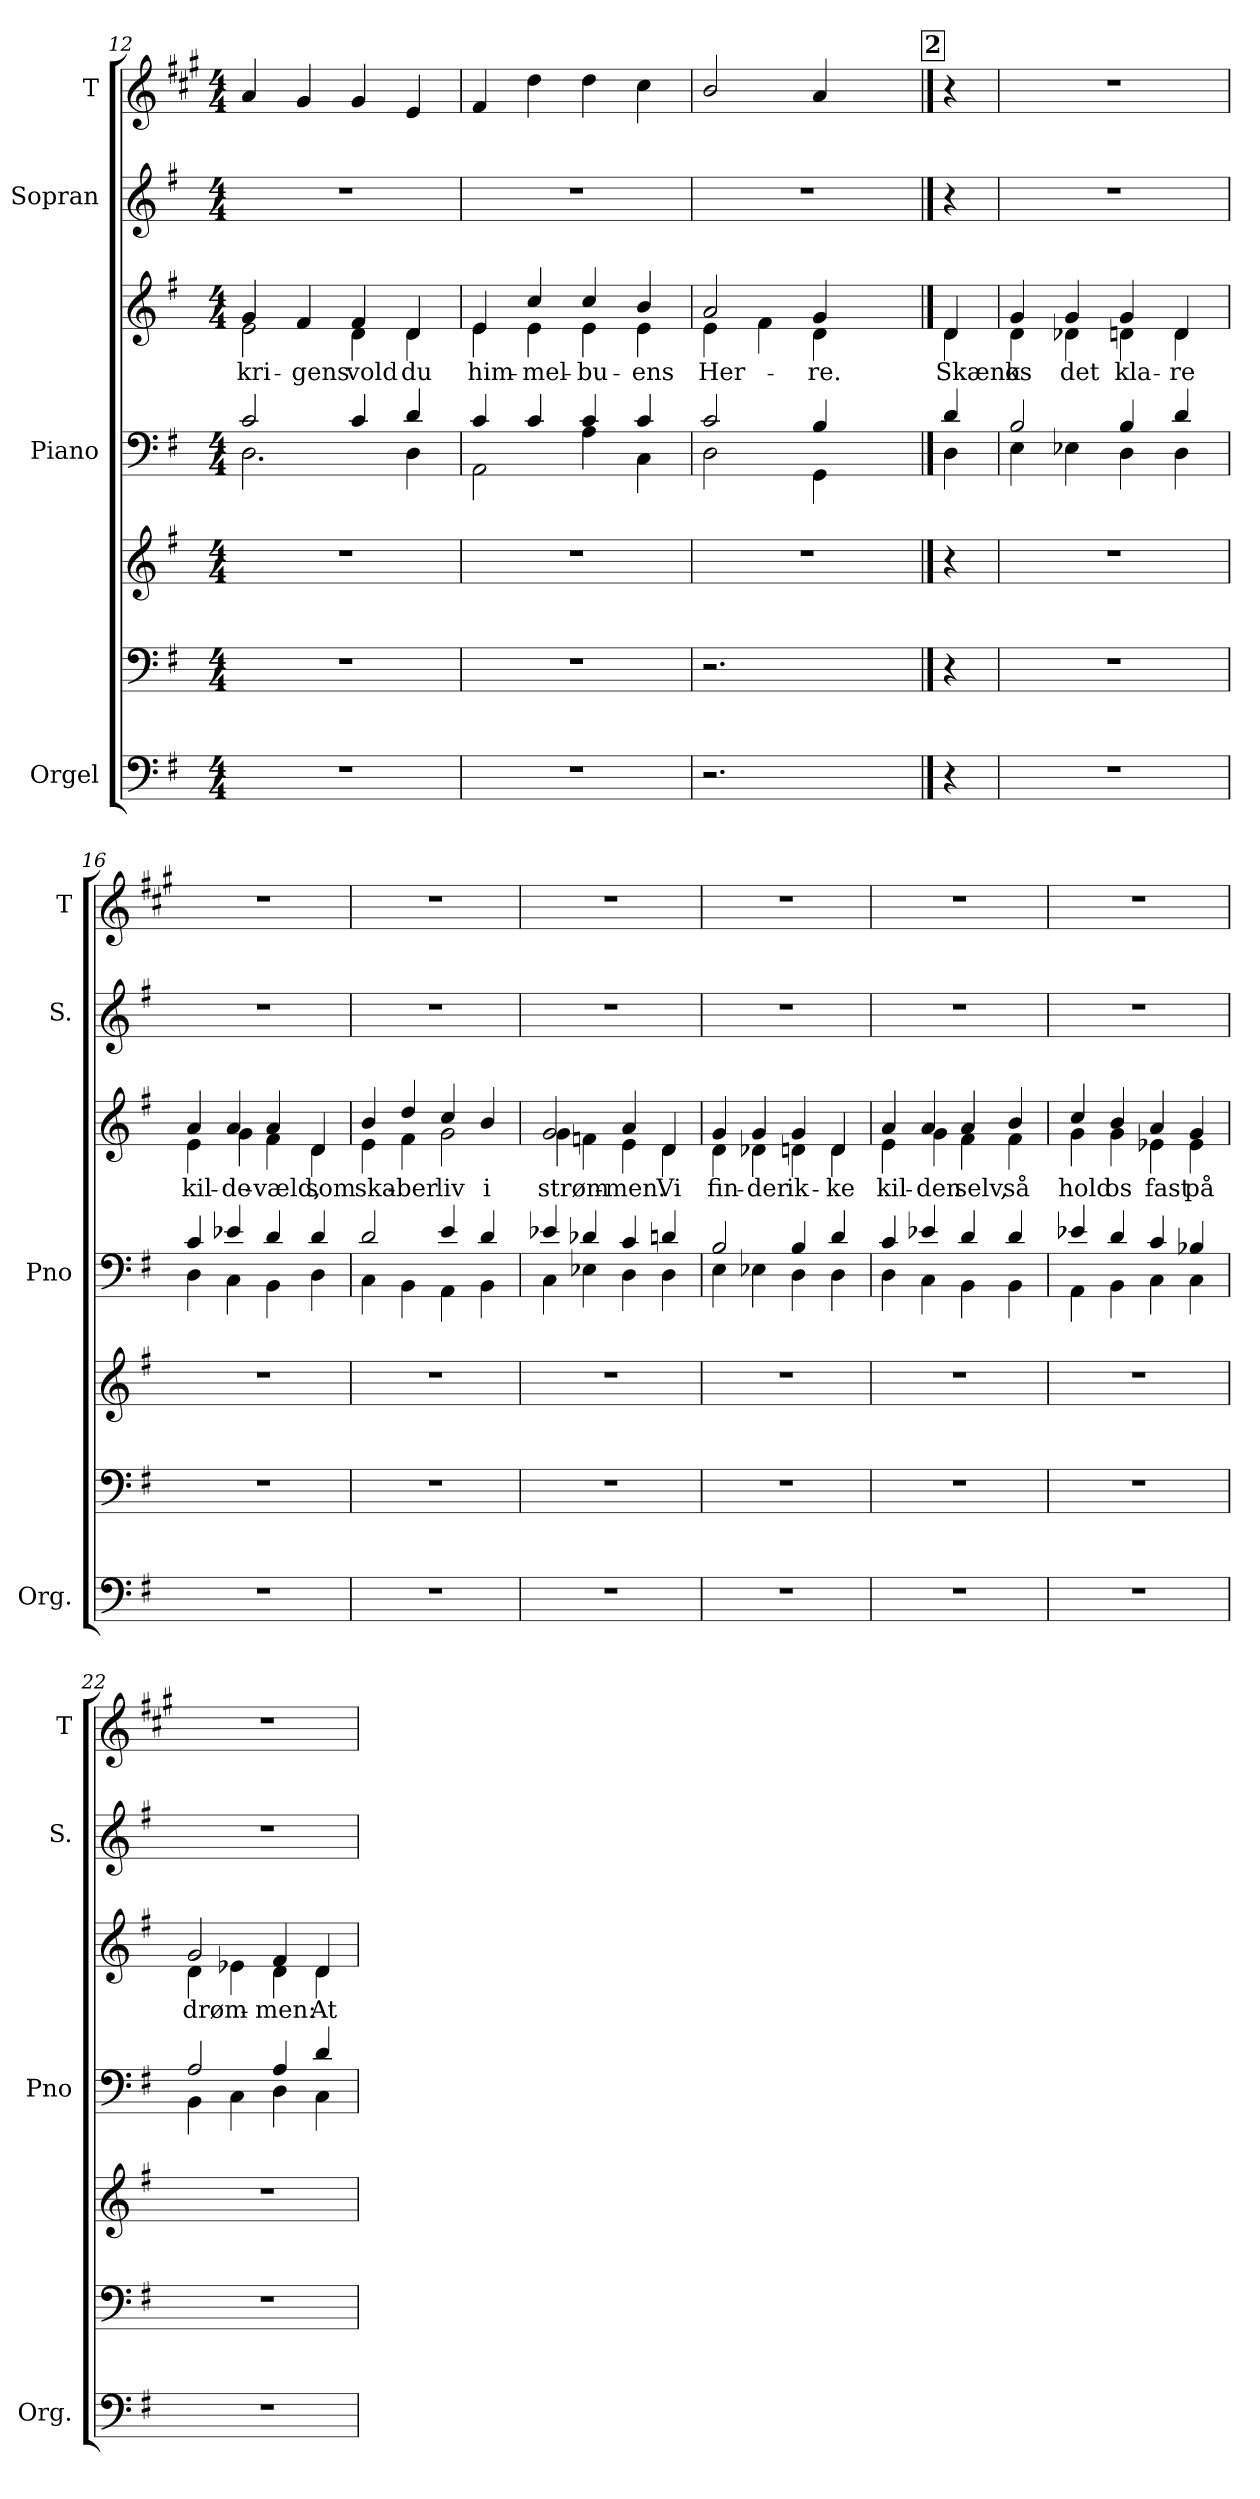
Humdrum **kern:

**kern	**kern	**kern	**kern	**kern	**text	**kern	**kern
*part4	*part4	*part4	*part3	*part3	*part3	*part2	*part1
*staff7	*staff6	*staff5	*staff4	*staff3	*staff3	*staff2	*staff1
*I"Orgel	*	*	*I"Piano	*	*	*I"Sopran	*I"T
*I'Org.	*	*	*I'Pno	*	*	*I'S.	*I'T
*clefF4	*clefF4	*clefG2	*clefF4	*clefG2	*	*clefG2	*clefG2
*	*	*	*	*	*	*	*ITrd1c2
*k[f#]	*k[f#]	*k[f#]	*k[f#]	*k[f#]	*	*k[f#]	*k[f#]
*M4/4	*M4/4	*M4/4	*M4/4	*M4/4	*	*M4/4	*M4/4
=12	=12	=12	=12	=12	=12	=12	=12
*	*	*	*^	*	*	*	*
!	!	!	!	!	!	!LO:LY:b	!	!
*	*	*	*	*	*^	*	*	*
1r	1r	1r	2c/	2.D\	4g/	2e\	kri-	1r	4g/
!	!	!	!	!	!	!	!LO:LY:b	!	!
.	.	.	.	.	4f#/	.	-gens	.	4f#/
!	!	!	!	!	!	!	!LO:LY:b	!	!
.	.	.	4c/	.	4f#/	4d\	vold	.	4f#/
!	!	!	!	!	!	!	!LO:LY:b	!	!
.	.	.	4d/	4D\	4d/	4d\	du	.	4d/
=13	=13	=13	=13	=13	=13	=13	=13	=13	=13
!	!	!	!	!	!	!	!LO:LY:b	!	!
1r	1r	1r	4c/	2AA\	4e/	4e\	him-	1r	4e/
!	!	!	!	!	!	!	!LO:LY:b	!	!
.	.	.	4c/	.	4cc/	4e\	-mel-	.	4cc\
!	!	!	!	!	!	!	!LO:LY:b	!	!
.	.	.	4c/	4A\	4cc/	4e\	-bu-	.	4cc\
!	!	!	!	!	!	!	!LO:LY:b	!	!
.	.	.	4c/	4C\	4b/	4e\	-ens	.	4b\
=14	=14	=14	=14	=14	=14	=14	=14	=14	=14
!	!	!	!	!	!	!	!LO:LY:b	!	!
2.r	2.r	1r	2c/	2D\	2a/	4e\	Her-	1r	2a/
.	.	.	.	.	.	4f#\	.	.	.
!	!	!	!	!	!	!	!LO:LY:b	!	!
.	.	.	4B/	4GG\	4g/	4d\	-re.	.	4g/
4ryy	4ryy	.	4ryy	4ryy	4ryy	4ryy	.	.	4ryy
!!LO:PB:g=z
!!LO:REH:place=s1:a:B:fs=14:t=2
==14X1	==14X1	==14X1	==14X1	==14X1	==14X1	==14X1	==14X1	==14X1	==14X1
!	!	!	!	!	!	!	!LO:LY:b	!	!
4r	4r	4r	4d/	4D\	4d/	4d\	Skænk	4r	4r
=15	=15	=15	=15	=15	=15	=15	=15	=15	=15
!	!	!	!	!	!	!	!LO:LY:b	!	!
1r	1r	1r	2B/	4E\	4g/	4d\	os	1r	1r
!	!	!	!	!	!	!	!LO:LY:b	!	!
.	.	.	.	4E-X\	4g/	4d-X\	det	.	.
!	!	!	!	!	!	!	!LO:LY:b	!	!
.	.	.	4B/	4D\	4g/	4dn\	kla-	.	.
!	!	!	!	!	!	!	!LO:LY:b	!	!
.	.	.	4d/	4D\	4d/	4d\	-re	.	.
=16	=16	=16	=16	=16	=16	=16	=16	=16	=16
!	!	!	!	!	!	!	!LO:LY:b	!	!
1r	1r	1r	4c/	4D\	4a/	4e\	kil-	1r	1r
!	!	!	!	!	!	!	!LO:LY:b	!	!
.	.	.	4e-X/	4C\	4a/	4g\	-de-	.	.
!	!	!	!	!	!	!	!LO:LY:b	!	!
.	.	.	4d/	4BB\	4a/	4f#\	-væld,	.	.
!	!	!	!	!	!	!	!LO:LY:b	!	!
.	.	.	4d/	4D\	4d/	4d\	som	.	.
=17	=17	=17	=17	=17	=17	=17	=17	=17	=17
!	!	!	!	!	!	!	!LO:LY:b	!	!
1r	1r	1r	2d/	4C\	4b/	4e\	ska-	1r	1r
!	!	!	!	!	!	!	!LO:LY:b	!	!
.	.	.	.	4BB\	4dd/	4f#\	-ber	.	.
!	!	!	!	!	!	!	!LO:LY:b	!	!
.	.	.	4e/	4AA\	4cc/	2g\	liv	.	.
!	!	!	!	!	!	!	!LO:LY:b	!	!
.	.	.	4d/	4BB\	4b/	.	i	.	.
=18	=18	=18	=18	=18	=18	=18	=18	=18	=18
!	!	!	!	!	!	!	!LO:LY:b	!	!
1r	1r	1r	4e-X/	4C\	2g/	4g\	strøm-	1r	1r
.	.	.	4d-X/	4E-X\	.	4fn\	.	.	.
!	!	!	!	!	!	!	!LO:LY:b	!	!
.	.	.	4c/	4D\	4a/	4e\	-men.	.	.
!	!	!	!	!	!	!	!LO:LY:b	!	!
.	.	.	4dn/	4D\	4d/	4d\	Vi	.	.
!!LO:LB:g=z
=19	=19	=19	=19	=19	=19	=19	=19	=19	=19
!	!	!	!	!	!	!	!LO:LY:b	!	!
1r	1r	1r	2B/	4E\	4g/	4d\	fin-	1r	1r
!	!	!	!	!	!	!	!LO:LY:b	!	!
.	.	.	.	4E-X\	4g/	4d-X\	-der	.	.
!	!	!	!	!	!	!	!LO:LY:b	!	!
.	.	.	4B/	4D\	4g/	4dn\	ik-	.	.
!	!	!	!	!	!	!	!LO:LY:b	!	!
.	.	.	4d/	4D\	4d/	4d\	-ke	.	.
=20	=20	=20	=20	=20	=20	=20	=20	=20	=20
!	!	!	!	!	!	!	!LO:LY:b	!	!
1r	1r	1r	4c/	4D\	4a/	4e\	kil-	1r	1r
!	!	!	!	!	!	!	!LO:LY:b	!	!
.	.	.	4e-X/	4C\	4a/	4g\	-den	.	.
!	!	!	!	!	!	!	!LO:LY:b	!	!
.	.	.	4d/	4BB\	4a/	4f#\	selv,	.	.
!	!	!	!	!	!	!	!LO:LY:b	!	!
.	.	.	4d/	4BB\	4b/	4f#\	så	.	.
=21	=21	=21	=21	=21	=21	=21	=21	=21	=21
!	!	!	!	!	!	!	!LO:LY:b	!	!
1r	1r	1r	4e-X/	4AA\	4cc/	4g\	hold	1r	1r
!	!	!	!	!	!	!	!LO:LY:b	!	!
.	.	.	4d/	4BB\	4b/	4g\	os	.	.
!	!	!	!	!	!	!	!LO:LY:b	!	!
.	.	.	4c/	4C\	4a/	4e-X\	fast	.	.
!	!	!	!	!	!	!	!LO:LY:b	!	!
.	.	.	4B-X/	4C\	4g/	4e-\	på	.	.
=22	=22	=22	=22	=22	=22	=22	=22	=22	=22
!	!	!	!	!	!	!	!LO:LY:b	!	!
1r	1r	1r	2A/	4BB\	2g/	4d\	drøm-	1r	1r
.	.	.	.	4C\	.	4e-X\	.	.	.
!	!	!	!	!	!	!	!LO:LY:b	!	!
.	.	.	4A/	4D\	4f#/	4d\	-men:	.	.
!	!	!	!	!	!	!	!LO:LY:b	!	!
.	.	.	4d/	4C\	4d/	4d\	At	.	.
*	*	*	*v	*v	*	*	*	*	*
*	*	*	*	*v	*v	*	*	*
=	=	=	=	=	=	=	=
*-	*-	*-	*-	*-	*-	*-	*-
